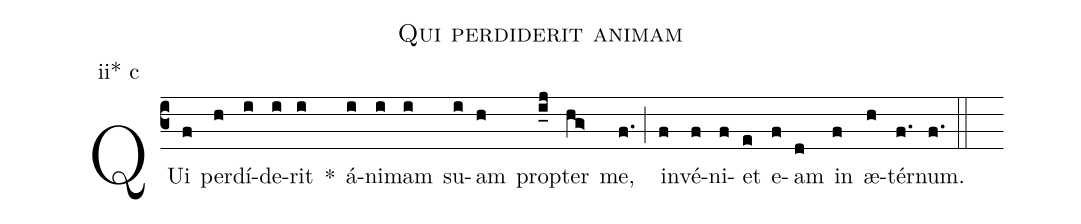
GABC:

name: Qui perdiderit animam;
annotation: ii* c;
mode: 2;
%%
(c3)
QUi(f) per(h)dí(i)de(i)rit(i) *()
á(i)ni(i)mam(i) su(i)am(h) prop(i_j)ter(hg>) me,(f.) (;)
in(f)vé(f)ni(f)et(e) e(f)am(d) in(f) æ(h)tér(f.)num.(f.) (::)
